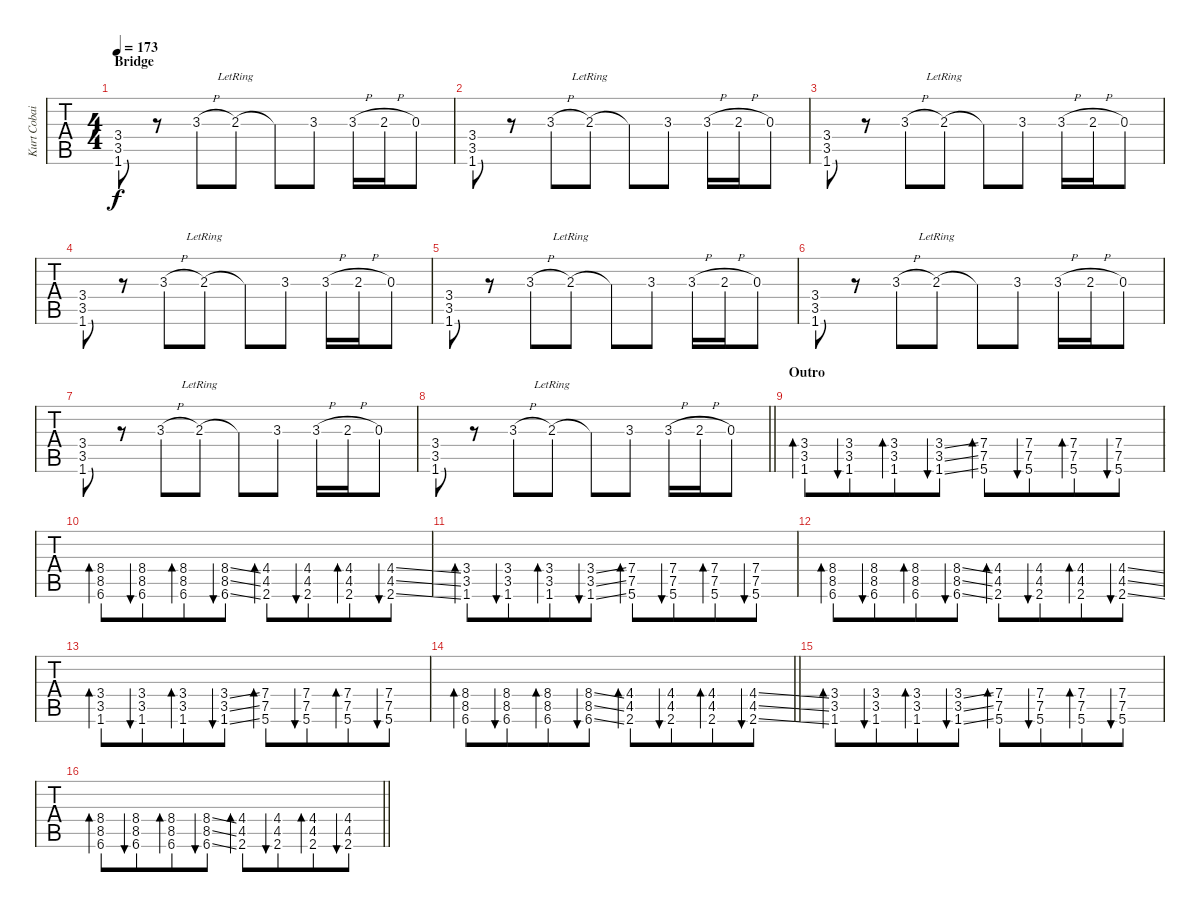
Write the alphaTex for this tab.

\track ("Kurt Cobain" "Kurt Cobai") {instrument distortionguitar}
\staff {tabs}
\tuning (E4 B3 G3 D3 A2 E2) {hide}
\ts (4 4)
\section ("" "Bridge")
\tempo 173
\clef g2
\ks c
(3.4 3.5 1.6).8{dy f} r.8 3.3{h}.8 2.3{lr}.8 2.3{t}.8 3.3.8 3.3{h}.16 2.3{h}.16 0.3.8 |
(3.4 3.5 1.6).8 r.8 3.3{h}.8 2.3{lr}.8 2.3{t}.8 3.3.8 3.3{h}.16 2.3{h}.16 0.3.8 |
(3.4 3.5 1.6).8 r.8 3.3{h}.8 2.3{lr}.8 2.3{t}.8 3.3.8 3.3{h}.16 2.3{h}.16 0.3.8 |
(3.4 3.5 1.6).8 r.8 3.3{h}.8 2.3{lr}.8 2.3{t}.8 3.3.8 3.3{h}.16 2.3{h}.16 0.3.8 |
(3.4 3.5 1.6).8 r.8 3.3{h}.8 2.3{lr}.8 2.3{t}.8 3.3.8 3.3{h}.16 2.3{h}.16 0.3.8 |
(3.4 3.5 1.6).8 r.8 3.3{h}.8 2.3{lr}.8 2.3{t}.8 3.3.8 3.3{h}.16 2.3{h}.16 0.3.8 |
(3.4 3.5 1.6).8 r.8 3.3{h}.8 2.3{lr}.8 2.3{t}.8 3.3.8 3.3{h}.16 2.3{h}.16 0.3.8 |
\barLineRight lightlight
(3.4 3.5 1.6).8 r.8 3.3{h}.8 2.3{lr}.8 2.3{t}.8 3.3.8 3.3{h}.16 2.3{h}.16 0.3.8 |
\section ("" "Outro")
(3.4 3.5 1.6).8{bd 60} (3.4 3.5 1.6).8{bu 60 beam merge} (3.4 3.5 1.6).8{bd 60} (3.4{ss} 3.5{ss} 1.6{ss}).8{bu 60} (7.4 7.5 5.6).8{bd 60} (7.4 7.5 5.6).8{bu 60 beam merge} (7.4 7.5 5.6).8{bd 60} (7.4 7.5 5.6).8{bu 60} |
(8.4 8.5 6.6).8{bd 60} (8.4 8.5 6.6).8{bu 60 beam merge} (8.4 8.5 6.6).8{bd 60} (8.4{ss} 8.5{ss} 6.6{ss}).8{bu 60} (4.4 4.5 2.6).8{bd 60} (4.4 4.5 2.6).8{bu 60 beam merge} (4.4 4.5 2.6).8{bd 60} (4.4{ss} 4.5{ss} 2.6{ss}).8{bu 60} |
(3.4 3.5 1.6).8{bd 60} (3.4 3.5 1.6).8{bu 60 beam merge} (3.4 3.5 1.6).8{bd 60} (3.4{ss} 3.5{ss} 1.6{ss}).8{bu 60} (7.4 7.5 5.6).8{bd 60} (7.4 7.5 5.6).8{bu 60 beam merge} (7.4 7.5 5.6).8{bd 60} (7.4 7.5 5.6).8{bu 60} |
(8.4 8.5 6.6).8{bd 60} (8.4 8.5 6.6).8{bu 60 beam merge} (8.4 8.5 6.6).8{bd 60} (8.4{ss} 8.5{ss} 6.6{ss}).8{bu 60} (4.4 4.5 2.6).8{bd 60} (4.4 4.5 2.6).8{bu 60 beam merge} (4.4 4.5 2.6).8{bd 60} (4.4{ss} 4.5{ss} 2.6{ss}).8{bu 60} |
(3.4 3.5 1.6).8{bd 60} (3.4 3.5 1.6).8{bu 60 beam merge} (3.4 3.5 1.6).8{bd 60} (3.4{ss} 3.5{ss} 1.6{ss}).8{bu 60} (7.4 7.5 5.6).8{bd 60} (7.4 7.5 5.6).8{bu 60 beam merge} (7.4 7.5 5.6).8{bd 60} (7.4 7.5 5.6).8{bu 60} |
\barLineRight lightlight
(8.4 8.5 6.6).8{bd 60} (8.4 8.5 6.6).8{bu 60 beam merge} (8.4 8.5 6.6).8{bd 60} (8.4{ss} 8.5{ss} 6.6{ss}).8{bu 60} (4.4 4.5 2.6).8{bd 60} (4.4 4.5 2.6).8{bu 60 beam merge} (4.4 4.5 2.6).8{bd 60} (4.4{ss} 4.5{ss} 2.6{ss}).8{bu 60} |
(3.4 3.5 1.6).8{bd 60} (3.4 3.5 1.6).8{bu 60 beam merge} (3.4 3.5 1.6).8{bd 60} (3.4{ss} 3.5{ss} 1.6{ss}).8{bu 60} (7.4 7.5 5.6).8{bd 60} (7.4 7.5 5.6).8{bu 60 beam merge} (7.4 7.5 5.6).8{bd 60} (7.4 7.5 5.6).8{bu 60} |
\barLineRight lightlight
(8.4 8.5 6.6).8{bd 60} (8.4 8.5 6.6).8{bu 60 beam merge} (8.4 8.5 6.6).8{bd 60} (8.4{ss} 8.5{ss} 6.6{ss}).8{bu 60} (4.4 4.5 2.6).8{bd 60} (4.4 4.5 2.6).8{bu 60 beam merge} (4.4 4.5 2.6).8{bd 60} (4.4{ss} 4.5{ss} 2.6{ss}).8{bu 60}
